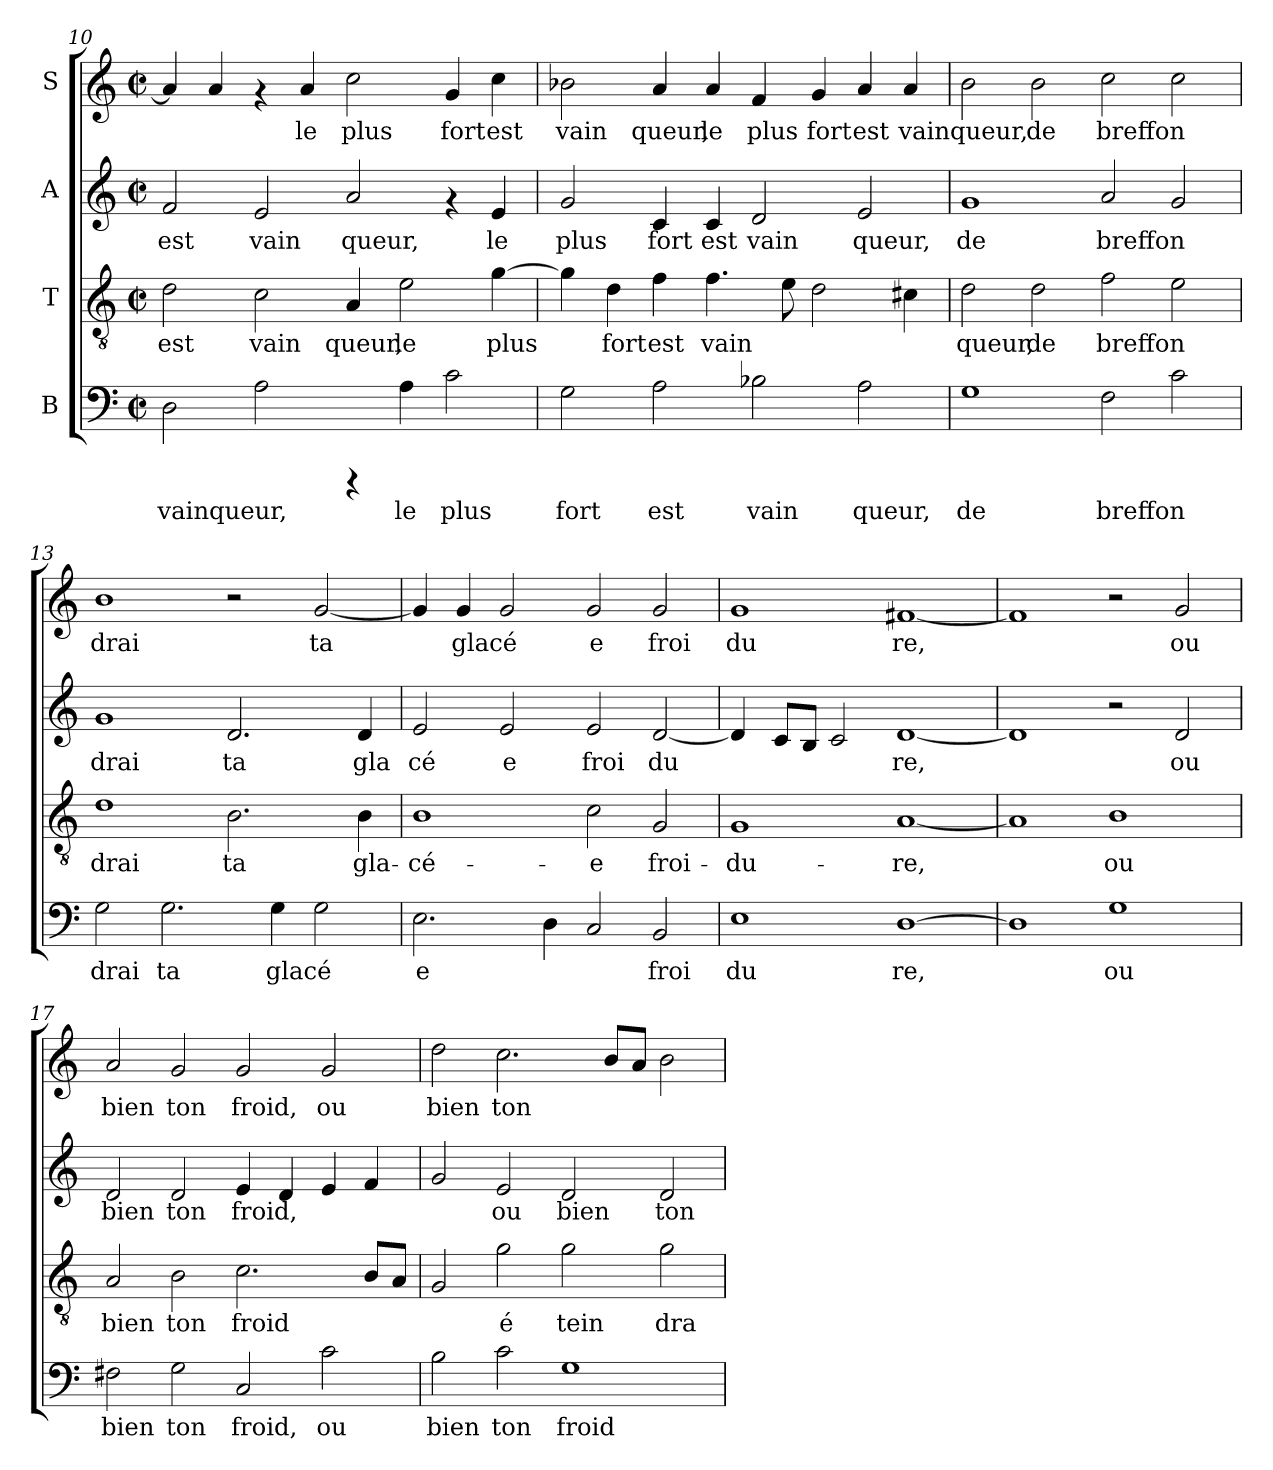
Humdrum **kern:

**kern	**text	**kern	**text	**kern	**text	**kern	**text
*part4	*part4	*part3	*part3	*part2	*part2	*part1	*part1
*staff4	*staff4	*staff3	*staff3	*staff2	*staff2	*staff1	*staff1
*I"B	*	*I"T	*	*I"A	*	*I"S	*
*clefF4	*	*clefGv2	*	*clefG2	*	*clefG2	*
*k[]	*	*k[]	*	*k[]	*	*k[]	*
*C:	*	*C:	*	*C:	*	*C:	*
*M2/2	*	*M2/2	*	*M2/2	*	*M2/2	*
*met(c|)	*	*met(c|)	*	*met(c|)	*	*met(c|)	*
=10	=10	=10	=10	=10	=10	=10	=10
!	!LO:LY:b:cj	!	!LO:LY:b:cj	!	!LO:LY:b:cj	!	!LO:LY:b:cj
2D\	vainqueur,	2d\	est	2f/	est	4a/]	.
!	!	!	!	!	!	!	!LO:LY:b:cj
.	.	.	.	.	.	4a/	.
!	!LO:LY:b:cj	!	!LO:LY:b:cj	!	!LO:LY:b:cj	!	!
2A\	.	2c\	vain	2e/	vain	4rf	.
!	!	!	!	!	!	!	!LO:LY:b:cj
.	.	.	.	.	.	4a/	le
!	!	!	!LO:LY:b:cj	!	!LO:LY:b:cj	!	!LO:LY:b:cj
4rCCC	.	4A/	queur,	2a/	queur,	2cc\	plus
!	!LO:LY:b:cj	!	!LO:LY:b:cj	!	!	!	!
4A\	le	2e\	le	.	.	.	.
!	!LO:LY:b:cj	!	!	!	!	!	!LO:LY:b:cj
2c\	plus	.	.	4rf	.	4g/	fort
!	!	!	!LO:LY:b:cj	!	!LO:LY:b:cj	!	!LO:LY:b:cj
.	.	[<4g\	plus	4e/	le	4cc\	est
!!LO:PB:g=z
=11	=11	=11	=11	=11	=11	=11	=11
!	!LO:LY:b:cj	!	!LO:LY:b:cj	!	!LO:LY:b:cj	!	!LO:LY:b:cj
2G\	fort	4g\]	.	2g/	plus	2b-X\	vain
!	!	!	!LO:LY:b:cj	!	!	!	!
.	.	4d\	fort	.	.	.	.
!	!LO:LY:b:cj	!	!LO:LY:b:cj	!	!LO:LY:b:cj	!	!LO:LY:b:cj
2A\	est	4f\	est	4c/	fort	4a/	queur,
!	!	!	!LO:LY:b:cj	!	!LO:LY:b:cj	!	!LO:LY:b:cj
.	.	4.f\	vain-	4c/	est	4a/	le
!	!LO:LY:b:cj	!	!	!	!LO:LY:b:cj	!	!LO:LY:b:cj
2B-X\	vain	.	.	2d/	vain	4f/	plus
!	!	!	!LO:LY:b:cj	!	!	!	!
.	.	8e\	--	.	.	.	.
!	!	!	!LO:LY:b:cj	!	!	!	!LO:LY:b:cj
.	.	2d\	--	.	.	4g/	fort
!	!LO:LY:b:cj	!	!	!	!LO:LY:b:cj	!	!LO:LY:b:cj
2A\	queur,	.	.	2e/	queur,	4a/	est
!	!	!	!LO:LY:b:cj	!	!	!	!LO:LY:b:cj
.	.	4c#\	--	.	.	4a/	vainqueur,
=12	=12	=12	=12	=12	=12	=12	=12
!	!LO:LY:b:cj	!	!LO:LY:b:cj	!	!LO:LY:b:cj	!	!LO:LY:b:cj
1G	de	2d\	-queur,	1g	de	2b\	.
!	!	!	!LO:LY:b:cj	!	!	!	!LO:LY:b:cj
.	.	2d\	de	.	.	2b\	de
!	!LO:LY:b:cj	!	!LO:LY:b:cj	!	!LO:LY:b:cj	!	!LO:LY:b:cj
2F\	breffon	2f\	breffon-	2a/	breffon	2cc\	breffon
!	!LO:LY:b:cj	!	!LO:LY:b:cj	!	!LO:LY:b:cj	!	!LO:LY:b:cj
2c\	.	2e\	--	2g/	.	2cc\	.
=13	=13	=13	=13	=13	=13	=13	=13
!	!LO:LY:b:cj	!	!LO:LY:b:cj	!	!LO:LY:b:cj	!	!LO:LY:b:cj
2G\	drai	1d	-drai	1g	drai	1b	drai
!	!LO:LY:b:cj	!	!	!	!	!	!
2.G\	ta	.	.	.	.	.	.
!	!	!	!LO:LY:b:cj	!	!LO:LY:b:cj	!	!
.	.	2.B\	ta	2.d/	ta	2r	.
!	!LO:LY:b:cj	!	!	!	!	!	!
4G\	glacé	.	.	.	.	.	.
!	!LO:LY:b:cj	!	!	!	!	!	!LO:LY:b:cj
2G\	.	.	.	.	.	[<2g/	ta
!	!	!	!LO:LY:b:cj	!	!LO:LY:b:cj	!	!
.	.	4B\	gla-	4d/	gla	.	.
=14	=14	=14	=14	=14	=14	=14	=14
!	!LO:LY:b:cj	!	!LO:LY:b:cj	!	!LO:LY:b:cj	!	!LO:LY:b:cj
2.E\	e	1B	-cé-	2e/	cé	4g/]	.
!	!	!	!	!	!	!	!LO:LY:b:cj
.	.	.	.	.	.	4g/	glacé
!	!	!	!	!	!LO:LY:b:cj	!	!LO:LY:b:cj
.	.	.	.	2e/	e	2g/	.
!	!LO:LY:b:cj	!	!	!	!	!	!
4D\	.	.	.	.	.	.	.
!	!LO:LY:b:cj	!	!LO:LY:b:cj	!	!LO:LY:b:cj	!	!LO:LY:b:cj
2C/	.	2c\	-e	2e/	froi	2g/	e
!	!LO:LY:b:cj	!	!LO:LY:b:cj	!	!LO:LY:b:cj	!	!LO:LY:b:cj
2BB/	froi	2G/	froi-	[<2d/	du	2g/	froi
=15	=15	=15	=15	=15	=15	=15	=15
!	!LO:LY:b:cj	!	!LO:LY:b:cj	!	!LO:LY:b:cj	!	!LO:LY:b:cj
1E	du	1G	-du-	4d/]	.	1g	du
!	!	!	!	!	!LO:LY:b:cj	!	!
.	.	.	.	8c/L	.	.	.
!	!	!	!	!	!LO:LY:b:cj	!	!
.	.	.	.	8B/J	.	.	.
!	!	!	!	!	!LO:LY:b:cj	!	!
.	.	.	.	2c/	.	.	.
!	!LO:LY:b:cj	!	!LO:LY:b:cj	!	!LO:LY:b:cj	!	!LO:LY:b:cj
[>1D	re,	[<1A	-re,	[<1d	re,	[<1f#X	re,
=16	=16	=16	=16	=16	=16	=16	=16
!	!LO:LY:b:cj	!	!LO:LY:b:cj	!	!LO:LY:b:cj	!	!LO:LY:b:cj
1D]	.	1A]	.	1d]	.	1f#]	.
!	!LO:LY:b:cj	!	!LO:LY:b:cj	!	!	!	!
1G	ou	1B	ou	2r	.	2r	.
!	!	!	!	!	!LO:LY:b:cj	!	!LO:LY:b:cj
.	.	.	.	2d/	ou	2g/	ou
!!LO:PB:g=z
=17	=17	=17	=17	=17	=17	=17	=17
!	!LO:LY:b:cj	!	!LO:LY:b:cj	!	!LO:LY:b:cj	!	!LO:LY:b:cj
2F#X\	bien	2A/	bien	2d/	bien	2a/	bien
!	!LO:LY:b:cj	!	!LO:LY:b:cj	!	!LO:LY:b:cj	!	!LO:LY:b:cj
2G\	ton	2B\	ton	2d/	ton	2g/	ton
!	!LO:LY:b:cj	!	!LO:LY:b:cj	!	!LO:LY:b:cj	!	!LO:LY:b:cj
2C/	froid,	2.c\	froid	4e/	froid,	2g/	froid,
!	!	!	!	!	!LO:LY:b:cj	!	!
.	.	.	.	4d/	.	.	.
!	!LO:LY:b:cj	!	!	!	!LO:LY:b:cj	!	!LO:LY:b:cj
2c\	ou	.	.	4e/	.	2g/	ou
!	!	!	!LO:LY:b:cj	!	!LO:LY:b:cj	!	!
.	.	8B/L	.	4f/	.	.	.
!	!	!	!LO:LY:b:cj	!	!	!	!
.	.	8A/J	.	.	.	.	.
=18	=18	=18	=18	=18	=18	=18	=18
!	!LO:LY:b:cj	!	!LO:LY:b:cj	!	!LO:LY:b:cj	!	!LO:LY:b:cj
2B\	bien	2G/	.	2g/	.	2dd\	bien
!	!LO:LY:b:cj	!	!LO:LY:b:cj	!	!LO:LY:b:cj	!	!LO:LY:b:cj
2c\	ton	2g\	é	2e/	ou	2.cc\	ton
!	!LO:LY:b:cj	!	!LO:LY:b:cj	!	!LO:LY:b:cj	!	!
1G	froid	2g\	tein	2d/	bien	.	.
!	!	!	!	!	!	!	!LO:LY:b:cj
.	.	.	.	.	.	8b/L	.
!	!	!	!	!	!	!	!LO:LY:b:cj
.	.	.	.	.	.	8a/J	.
!	!	!	!LO:LY:b:cj	!	!LO:LY:b:cj	!	!LO:LY:b:cj
.	.	2g\	dra	2d/	ton	2b\	.
=	=	=	=	=	=	=	=
*-	*-	*-	*-	*-	*-	*-	*-
